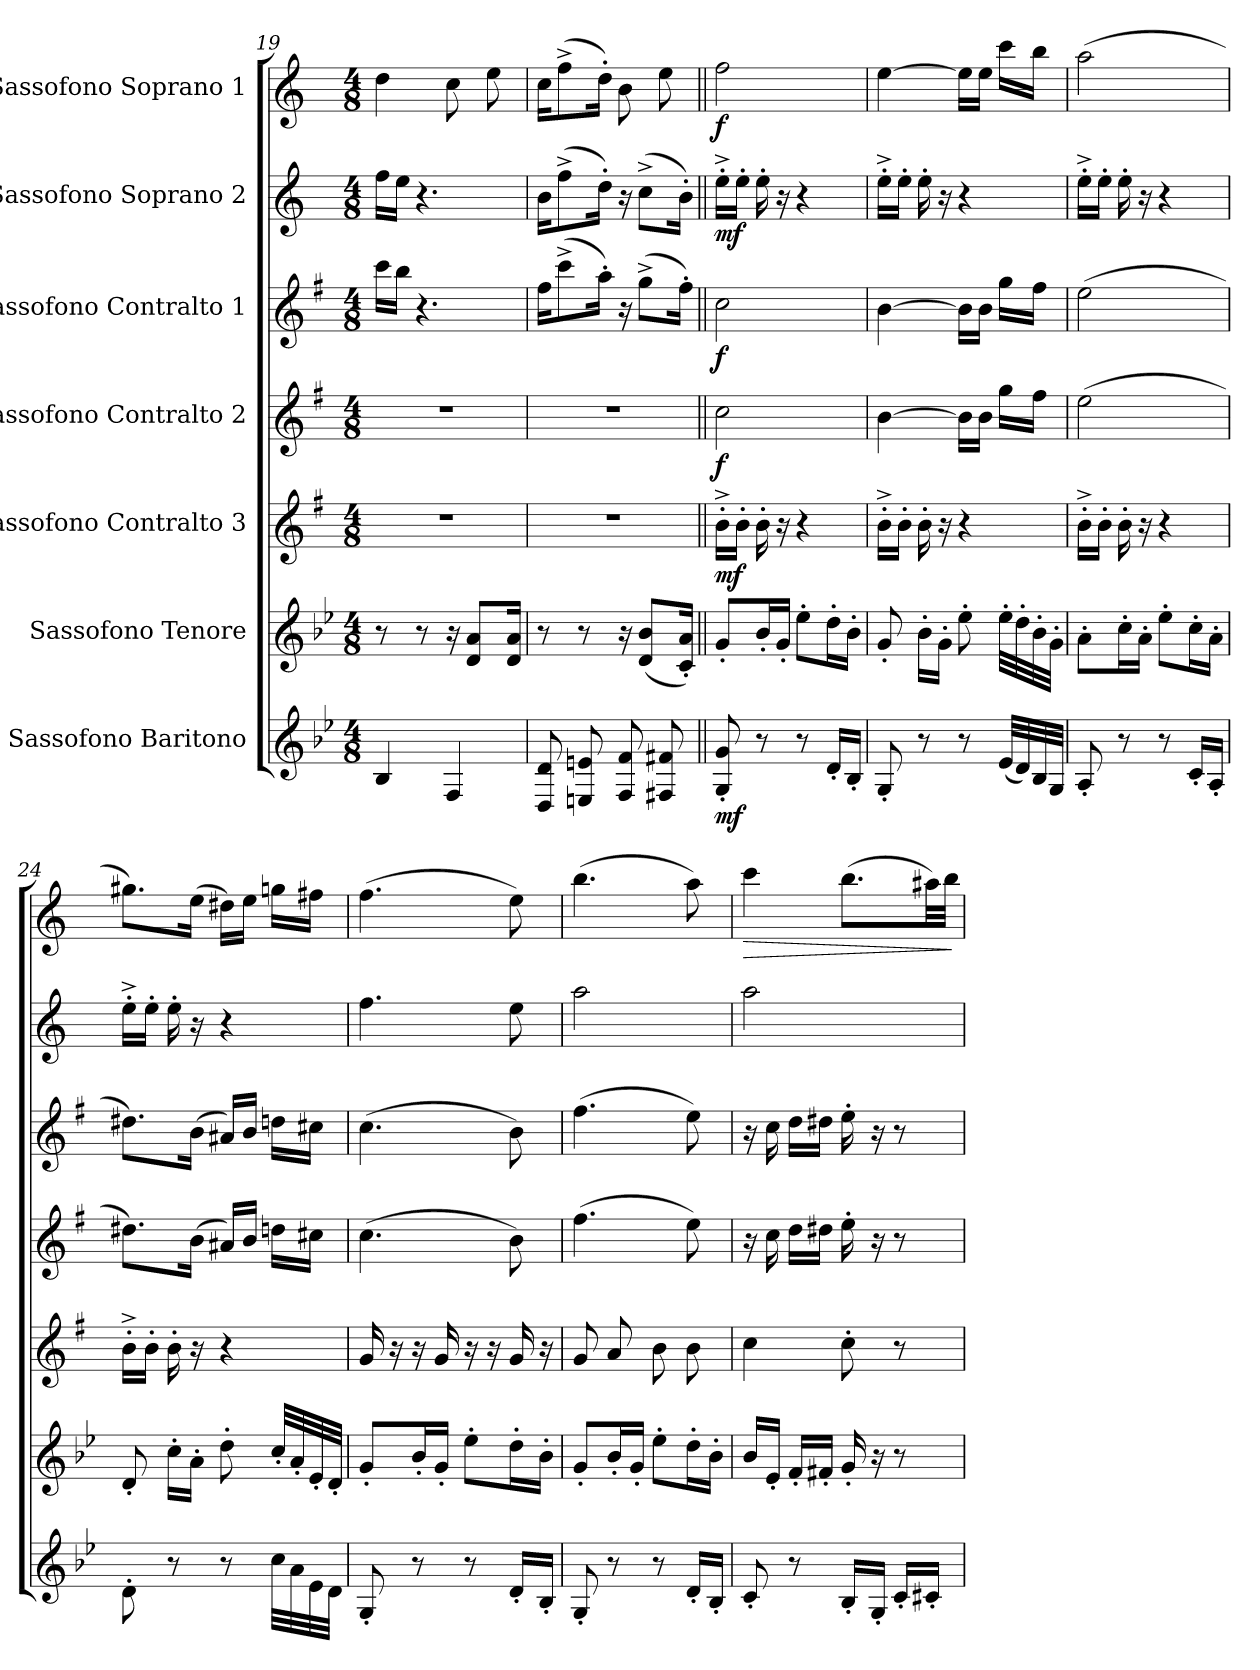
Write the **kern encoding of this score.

**kern	**dynam	**kern	**kern	**dynam	**kern	**dynam	**kern	**dynam	**kern	**dynam	**kern	**dynam
*part7	*part7	*part6	*part5	*part5	*part4	*part4	*part3	*part3	*part2	*part2	*part1	*part1
*staff7	*staff7	*staff6	*staff5	*staff5	*staff4	*staff4	*staff3	*staff3	*staff2	*staff2	*staff1	*staff1
*I"Sassofono Baritono	*	*I"Sassofono Tenore	*I"Sassofono Contralto 3	*	*I"Sassofono Contralto 2	*	*I"Sassofono Contralto 1	*	*I"Sassofono Soprano 2	*	*I"Sassofono Soprano 1	*
*clefG2	*	*clefG2	*clefG2	*	*clefG2	*	*clefG2	*	*clefG2	*	*clefG2	*
*ITrd12c21	*	*ITrd8c14	*ITrd5c9	*	*ITrd5c9	*	*ITrd5c9	*	*ITrd1c2	*	*ITrd1c2	*
*k[b-e-]	*	*k[b-e-]	*k[b-e-]	*	*k[b-e-]	*	*k[b-e-]	*	*k[b-e-]	*	*k[b-e-]	*
*M4/8	*	*M4/8	*M4/8	*	*M4/8	*	*M4/8	*	*M4/8	*	*M4/8	*
=19	=19	=19	=19	=19	=19	=19	=19	=19	=19	=19	=19	=19
4BB-/	.	8r	2r	.	2r	.	16ee-\LL	.	16ee-\LL	.	4cc\	.
.	.	.	.	.	.	.	16dd\JJ	.	16dd\JJ	.	.	.
.	.	8r	.	.	.	.	4.r	.	4.r	.	.	.
4FF/	.	16r	.	.	.	.	.	.	.	.	8b-\	.
.	.	8D/ 8A/L	.	.	.	.	.	.	.	.	.	.
.	.	.	.	.	.	.	.	.	.	.	8dd\	.
.	.	16D/ 16A/Jk	.	.	.	.	.	.	.	.	.	.
=20	=20	=20	=20	=20	=20	=20	=20	=20	=20	=20	=20	=20
8DD/ 8D/	.	8r	2r	.	2r	.	16a\KL	.	16a\KL	.	16b-\KL	.
.	.	.	.	.	.	.	(>8ee-^\	.	(>8ee-^\	.	(>8ee-^\	.
8EEn/ 8En/	.	8r	.	.	.	.	.	.	.	.	.	.
.	.	.	.	.	.	.	16cc'\Jk)	.	16cc'\Jk)	.	16cc'\Jk)	.
8FF/ 8F/	.	16r	.	.	.	.	16r	.	16r	.	8a\	.
.	.	(8D/ 8B-/L	.	.	.	.	(>8b-^\L	.	(>8b-^\L	.	.	.
8FF#X/ 8F#X/	.	.	.	.	.	.	.	.	.	.	8dd\	.
.	.	16C/' 16A/'Jk)	.	.	.	.	16a'\Jk)	.	16a'\Jk)	.	.	.
!!LO:PB:g=z
=21||	=21||	=21||	=21||	=21||	=21||	=21||	=21||	=21||	=21||	=21||	=21||	=21||
!	!LO:DY:b	!	!	!LO:DY:b	!	!LO:DY:b	!	!LO:DY:b	!	!LO:DY:b	!	!LO:DY:b
8GG/' 8G/'	mf	8G'/L	16d^'\LL	mf	2e-\	f	2e-\	f	16dd^'\LL	mf	2ee-\	f
.	.	.	16d'\JJ	.	.	.	.	.	16dd'\JJ	.	.	.
8r	.	16B-'/L	16d'\	.	.	.	.	.	16dd'\	.	.	.
.	.	16G'/JJ	16r	.	.	.	.	.	16r	.	.	.
8r	.	8e-'\L	4r	.	.	.	.	.	4r	.	.	.
16D'/LL	.	16d'\L	.	.	.	.	.	.	.	.	.	.
16BB-'/JJ	.	16B-'\JJ	.	.	.	.	.	.	.	.	.	.
=22	=22	=22	=22	=22	=22	=22	=22	=22	=22	=22	=22	=22
8GG'/	.	8G'/	16d^'\LL	.	[4d\	.	[4d\	.	16dd^'\LL	.	[4dd\	.
.	.	.	16d'\JJ	.	.	.	.	.	16dd'\JJ	.	.	.
8r	.	16B-'\LL	16d'\	.	.	.	.	.	16dd'\	.	.	.
.	.	16G'\JJ	16r	.	.	.	.	.	16r	.	.	.
8r	.	8e-'\	4r	.	16d\LL]	.	16d\LL]	.	4r	.	16dd\LL]	.
.	.	.	.	.	16d\JJ	.	16d\JJ	.	.	.	16dd\JJ	.
(32E-/LLL	.	32e-'\LLL	.	.	16b-\LL	.	16b-\LL	.	.	.	16bb-\LL	.
32D/)	.	32d'\	.	.	.	.	.	.	.	.	.	.
32BB-/	.	32B-'\	.	.	16a\JJ	.	16a\JJ	.	.	.	16aa\JJ	.
32GG/JJJ	.	32G'\JJJ	.	.	.	.	.	.	.	.	.	.
=23	=23	=23	=23	=23	=23	=23	=23	=23	=23	=23	=23	=23
8AA'/	.	8A'\L	16d^'\LL	.	(>2g\	.	(>2g\	.	16dd^'\LL	.	(>2gg\	.
.	.	.	16d'\JJ	.	.	.	.	.	16dd'\JJ	.	.	.
8r	.	16c'\L	16d'\	.	.	.	.	.	16dd'\	.	.	.
.	.	16A'\JJ	16r	.	.	.	.	.	16r	.	.	.
8r	.	8e-'\L	4r	.	.	.	.	.	4r	.	.	.
16C'/LL	.	16c'\L	.	.	.	.	.	.	.	.	.	.
16AA'/JJ	.	16A'\JJ	.	.	.	.	.	.	.	.	.	.
=24	=24	=24	=24	=24	=24	=24	=24	=24	=24	=24	=24	=24
8D'\	.	8D'/	16d^'\LL	.	8.f#X\L)	.	8.f#X\L)	.	16dd^'\LL	.	8.ff#X\L)	.
.	.	.	16d'\JJ	.	.	.	.	.	16dd'\JJ	.	.	.
8r	.	16c'\LL	16d'\	.	.	.	.	.	16dd'\	.	.	.
.	.	16A'\JJ	16r	.	(>16d\Jk	.	(>16d\Jk	.	16r	.	(>16dd\Jk	.
8r	.	8d'\	4r	.	16c#X/LL)	.	16c#X/LL)	.	4r	.	16cc#X\LL)	.
.	.	.	.	.	16d/JJ	.	16d/JJ	.	.	.	16dd\JJ	.
32c\LLL	.	32c'/LLL	.	.	16fn\LL	.	16fn\LL	.	.	.	16ffn\LL	.
32A\	.	32A'/	.	.	.	.	.	.	.	.	.	.
32E-\	.	32E-'/	.	.	16en\JJ	.	16en\JJ	.	.	.	16een\JJ	.
32D\JJJ	.	32D'/JJJ	.	.	.	.	.	.	.	.	.	.
=25	=25	=25	=25	=25	=25	=25	=25	=25	=25	=25	=25	=25
8GG'/	.	8G'/L	16B-/	.	(>4.e-\	.	(>4.e-\	.	4.ee-\	.	(>4.ee-\	.
.	.	.	16r	.	.	.	.	.	.	.	.	.
8r	.	16B-'/L	16r	.	.	.	.	.	.	.	.	.
.	.	16G'/JJ	16B-/	.	.	.	.	.	.	.	.	.
8r	.	8e-'\L	16r	.	.	.	.	.	.	.	.	.
.	.	.	16r	.	.	.	.	.	.	.	.	.
16D'/LL	.	16d'\L	16B-/	.	8d\)	.	8d\)	.	8dd\	.	8dd\)	.
16BB-'/JJ	.	16B-'\JJ	16r	.	.	.	.	.	.	.	.	.
!!LO:PB:g=z
=26	=26	=26	=26	=26	=26	=26	=26	=26	=26	=26	=26	=26
8GG'/	.	8G'/L	8B-/	.	(>4.a\	.	(>4.a\	.	2gg\	.	(>4.aa\	.
8r	.	16B-'/L	8c/	.	.	.	.	.	.	.	.	.
.	.	16G'/JJ	.	.	.	.	.	.	.	.	.	.
8r	.	8e-'\L	8d\	.	.	.	.	.	.	.	.	.
16D'/LL	.	16d'\L	8d\	.	8g\)	.	8g\)	.	.	.	8gg\)	.
16BB-'/JJ	.	16B-'\JJ	.	.	.	.	.	.	.	.	.	.
=27	=27	=27	=27	=27	=27	=27	=27	=27	=27	=27	=27	=27
!	!	!	!	!	!	!	!	!	!	!	!	!LO:HP:b
8C'/	.	16B-/LL	4e-\	.	16r	.	16r	.	2gg\	.	4bb-\	>
.	.	16E-'/JJ	.	.	16e-\	.	16e-\	.	.	.	.	.
8r	.	16F'/LL	.	.	16f\LL	.	16f\LL	.	.	.	.	.
.	.	16F#X'/JJ	.	.	16f#X\JJ	.	16f#X\JJ	.	.	.	.	.
16BB-'/LL	.	16G'/	8e-'\	.	16g'\	.	16g'\	.	.	.	(>8.aa\L	.
16GG'/JJ	.	16r	.	.	16r	.	16r	.	.	.	.	.
16C'/LL	.	8r	8r	.	8r	.	8r	.	.	.	.	.
16C#X'/JJ	.	.	.	.	.	.	.	.	.	.	32gg#X\LL)	.
.	.	.	.	.	.	.	.	.	.	.	32aa\JJJ	.
.	.	.	.	.	.	.	.	.	.	.	.	]
=	=	=	=	=	=	=	=	=	=	=	=	=
*-	*-	*-	*-	*-	*-	*-	*-	*-	*-	*-	*-	*-
